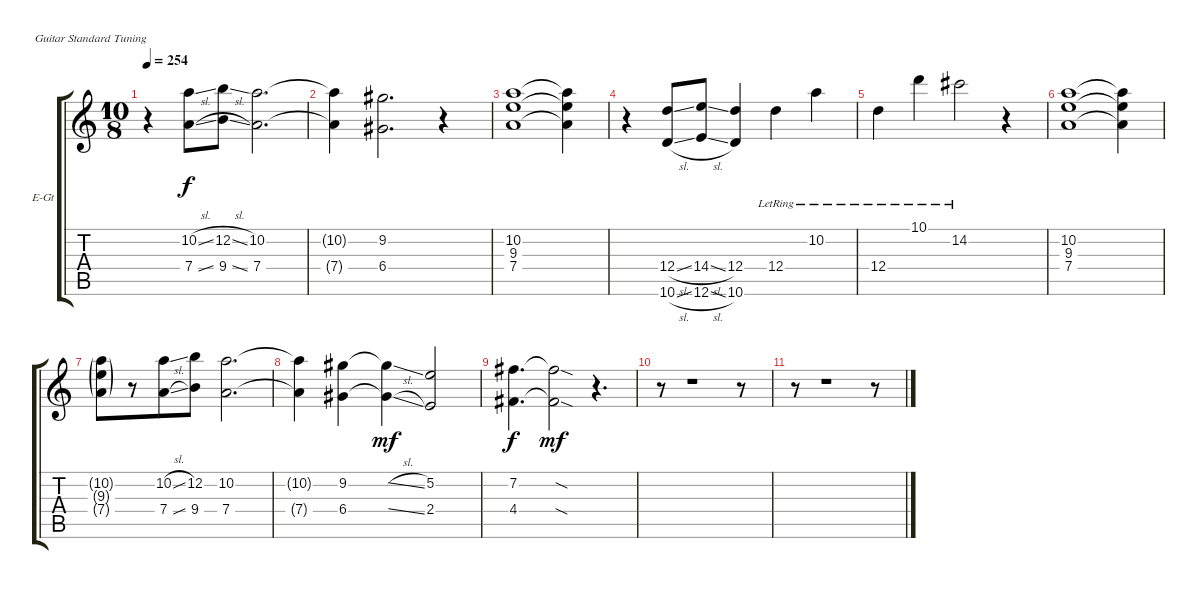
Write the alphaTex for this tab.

\bracketExtendMode groupsimilarinstruments
\firstSystemTrackNameOrientation horizontal
\otherSystemsTrackNameOrientation horizontal
\track ("Paul Masvidal" "E-Gt") {instrument distortionguitar}
\staff {score tabs}
\tuning (E4 B3 G3 D3 A2 E2)
\ts (10 8)
\tempo 254
\clef g2
\ks c
r.4{dy f} (10.2{sl} 7.4{sl}).8 (12.2{sl} 9.4{sl}).8 (10.2 7.4).2{d} |
(10.2{t} 7.4{t}).4 (9.2 6.4).2{d} r.4 |
(10.2 9.3 7.4).1 (10.2{t} 9.3{t} 7.4{t}).4 |
r.4 (12.4{sl} 10.6{sl}).8 (14.4{sl} 12.6{sl}).8 (12.4 10.6).4 12.4{lr}.4 10.2{lr}.4 |
12.4{lr}.4 10.1{lr}.4 14.2{lr}.2 r.4 |
(10.2 9.3 7.4).1 (10.2{t} 9.3{t} 7.4{t}).4 |
(10.2{g} 9.3{g} 7.4{g}).8 r.8 (10.2{sl} 7.4{sl}).8 (12.2 9.4).8 (10.2 7.4).2{d} |
(10.2{t} 7.4{t}).4 (9.2 6.4).4 (9.2{sl t} 6.4{sl t}).4{dy mf} (5.2 2.4).2 |
(7.2 4.4).4{d dy f} (7.2{sod t} 4.4{sod t}).2{dy mf} r.4{d} |
r.8 r.1 r.8 |
r.8 r.1 r.8
